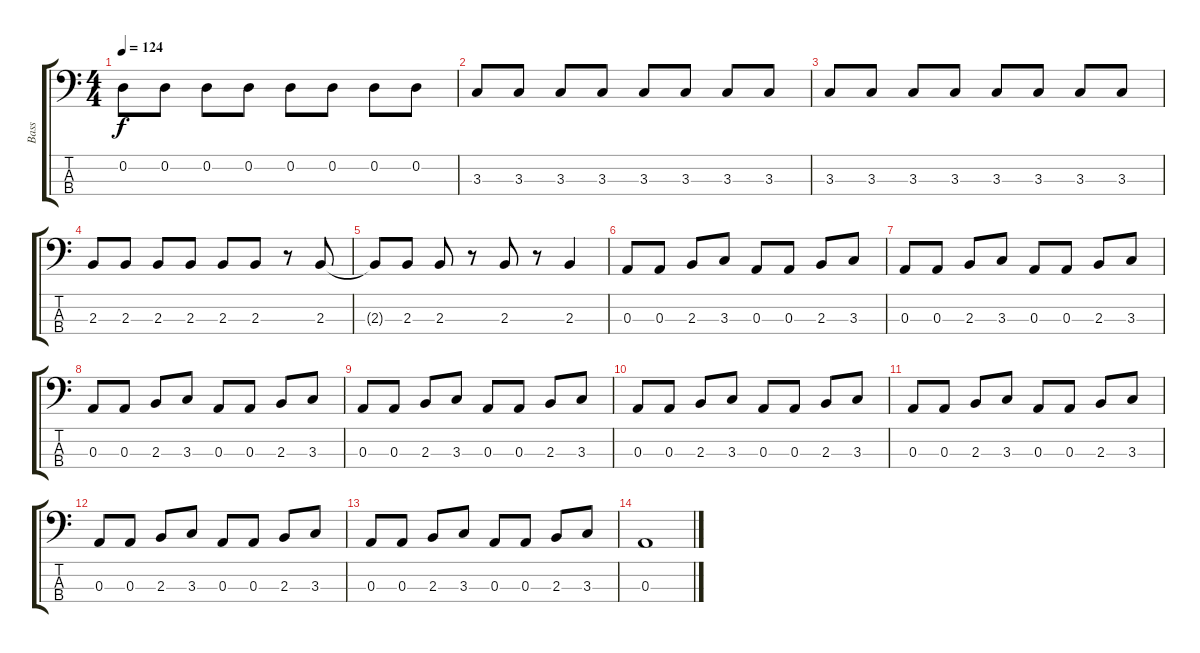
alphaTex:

\track ("Bass" "Bass") {instrument electricbasspick}
\staff {score tabs}
\tuning (G2 D2 A1 E1) {hide}
\ts (4 4)
\tempo 124
\clef f4
\ks c
0.2.8{dy f} 0.2.8 0.2.8 0.2.8 0.2.8 0.2.8 0.2.8 0.2.8 |
3.3.8 3.3.8 3.3.8 3.3.8 3.3.8 3.3.8 3.3.8 3.3.8 |
3.3.8 3.3.8 3.3.8 3.3.8 3.3.8 3.3.8 3.3.8 3.3.8 |
2.3.8 2.3.8 2.3.8 2.3.8 2.3.8 2.3.8 r.8 2.3.8 |
2.3{t}.8 2.3.8 2.3.8 r.8 2.3.8 r.8 2.3.4 |
0.3.8 0.3.8 2.3.8 3.3.8 0.3.8 0.3.8 2.3.8 3.3.8 |
0.3.8 0.3.8 2.3.8 3.3.8 0.3.8 0.3.8 2.3.8 3.3.8 |
0.3.8 0.3.8 2.3.8 3.3.8 0.3.8 0.3.8 2.3.8 3.3.8 |
0.3.8 0.3.8 2.3.8 3.3.8 0.3.8 0.3.8 2.3.8 3.3.8 |
0.3.8 0.3.8 2.3.8 3.3.8 0.3.8 0.3.8 2.3.8 3.3.8 |
0.3.8 0.3.8 2.3.8 3.3.8 0.3.8 0.3.8 2.3.8 3.3.8 |
0.3.8 0.3.8 2.3.8 3.3.8 0.3.8 0.3.8 2.3.8 3.3.8 |
0.3.8 0.3.8 2.3.8 3.3.8 0.3.8 0.3.8 2.3.8 3.3.8 |
0.3.1
